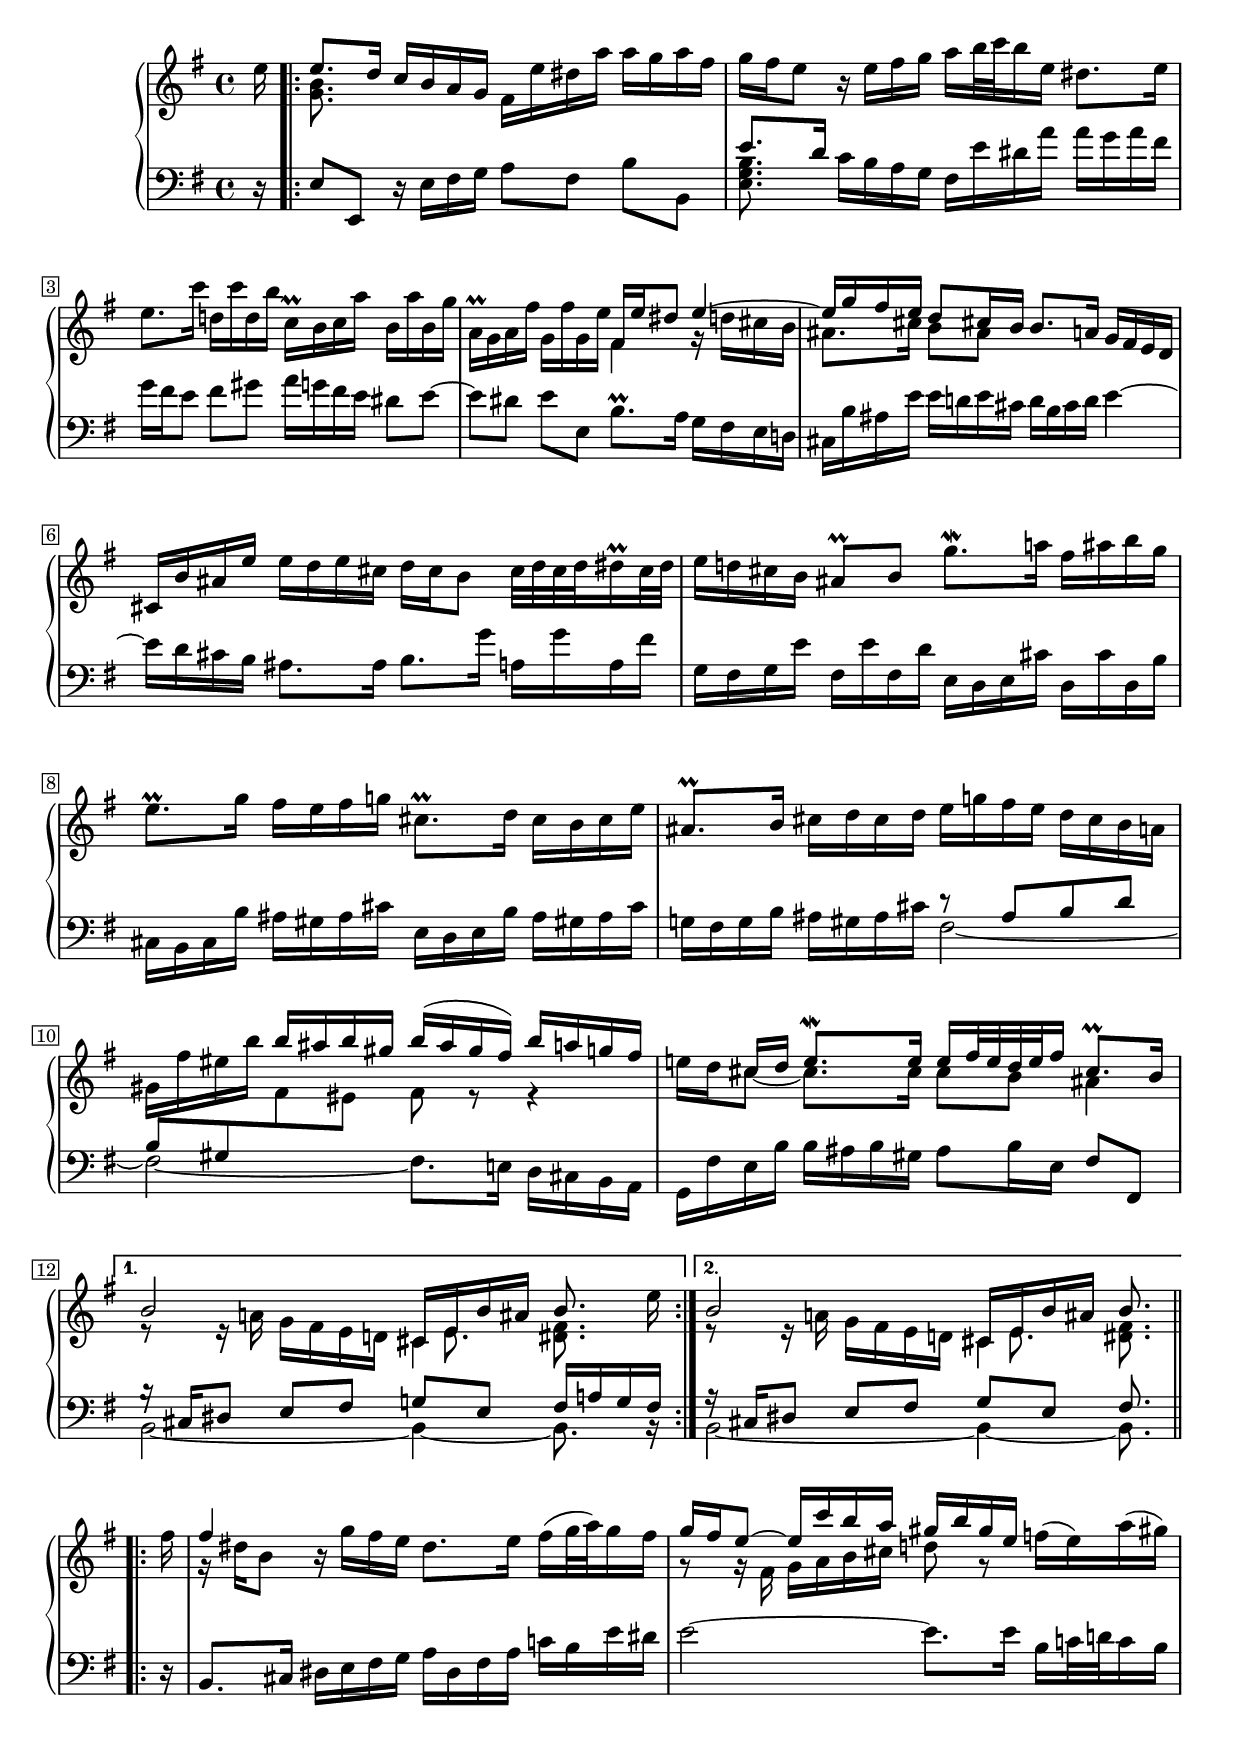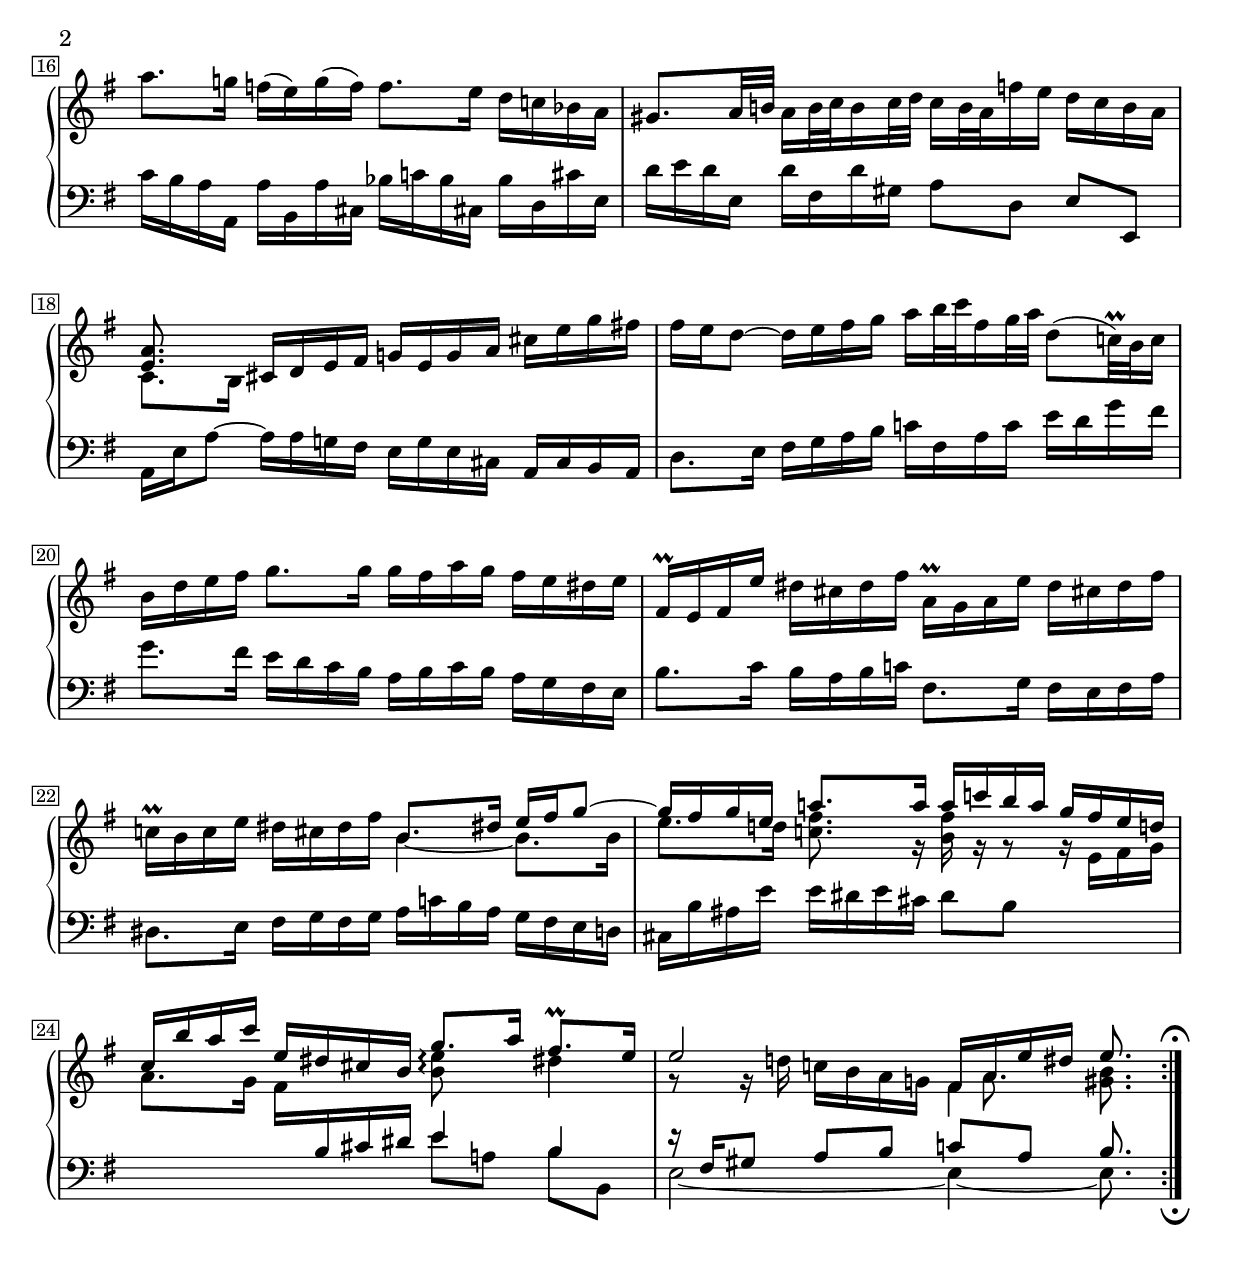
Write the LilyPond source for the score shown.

Global = {
  \key e \minor
  \time 4/4
  \include "../../global.ly"
}

Soprano = \context Voice = "one" \relative c'' {
  \voiceOne
  \stemNeutral\tieNeutral
  \override MultiMeasureRest.staff-position = #0
  \override Rest.staff-position = #0
  \label #'SuiteVAllemande
  \partial 16 e16
  \repeat volta 2 {
  %1
  | \once\stemUp e8. \once\stemUp d16 c b a g fis e' dis a' a g a fis
  | g fis e8 r16 e fis g a b32 c b16 e, dis8. e16
  | e8. c'16 d, c' d, b' c,\prall b c a' b, a' b, g'
  | a,\prall g a fis' g, fis' g, e' \stemUp\tieUp fis, e' dis8 e4~
  %5
  | e16 g fis e d8 cis!16 b \stemNeutral b8. a16 g fis e d
  | cis b' ais e' e d e cis d cis b8 cis32 d cis d dis16\prall cis32 dis
  | e16 d cis b ais8\prall b g'8.\mordent a16 fis ais b g
  | e8.\prall g16 fis e fis g cis,8.\prall d16 cis b cis e
  | ais,8.\prall b16 cis d cis d e g fis e d cis b a
  %10
  | gis fis' eis b' \stemUp b ais b gis b( ais gis fis) b a g fis
  | s8 cis16 d e8.\mordent e16 e fis32 e d e fis16 cis8.\prall b16
  | \alternative {
      { b2 cis,16 e b' ais b8. s16 }
      { b2 cis,16 e b' ais b8. }
    }
  }
  \break
  \repeat volta 2 {
  \partial 16 s16
  | fis'4 r16 \stemNeutral g fis e dis8. e16 fis( g32 a) g16 fis
  %15
  | \stemUp\tieUp g fis e8~ e16 c' b a gis b gis e \stemNeutral f( e) a( gis!)
  | a8. g16 f( e) g( f) f8. e16 d c bes a
  | gis8. a32 b a16 b32 c b16 c32 d c16 b32 a f'16 e d c b a
  | <e a>8. s16 cis d e fis g e g a cis e g fis
  | fis e d8~ d16 e fis g a b32 c fis,16 g32 a d,8( c32)\prall b c16
  %20
  | b d e fis g8. g16 g fis a g fis e dis e
  | fis,\prall e fis e' dis cis dis fis a,\prall g a e' dis cis dis fis
  | c\prall b c e dis cis dis fis \stemUp\tieUp b,8. dis!16 e fis g8~
  | g16 fis g e a8. a16 a c b a g fis e d
  | c b' a c e, dis cis b g'8.\arpeggio a16 fis8.\prall e16
  %25
  | e2 fis,16 a e' dis e8.
    \override Score.TextMark.self-alignment-X = #CENTER
    \textEndMark \markup { \musicglyph "scripts.ufermata" }
  }
}

Alto = \context Voice = "two" \relative c'' {
  \voiceTwo
  \stemDown\tieDown
  \override Rest.staff-position = #0
  \mergeDifferentlyDottedOn
  \partial 16 s16
  %1
  | <g b>8. s16 s2.
  | s1*2
  | s2 fis4 g16\rest d' cis b
  %5
  | ais8. cis16 b8 ais s2
  | s1*5
  %11
  | e'16 d cis8~ cis8. cis16 cis8 b ais4
  | e8\rest e16\rest a g fis e d cis4*1/4 e8. \autoBeamOff <dis fis>8. e'16 \autoBeamOn
  | e,8\rest e16\rest a g fis e d cis4*1/4 e8. <dis fis>8.
  \partial 16 fis'16
  | g,\rest dis' b8 s2.
  %15
  | g8\rest g16\rest fis g a b cis d8 g,\rest s4
  | s1*2
  | c,8. b16 s2.
  | s1*3
  %22
  | s2 b'4~ b8. b16
  | e8. d16 <c fis>8. g16\rest <b fis'>16 g\rest g8\rest s4
  | s2 <b e>8\arpeggio s dis!4
  | g,8\rest g16\rest d' c b a g fis4*1/4 a8. <gis b>8.

}

Tenor = \context Voice = "three" \relative c' {
  \voiceThree
  \stemUp\tieUp
  \override Rest.staff-position = #0
  \partial 16 s16
  %1
  | s1
  | e8. d16 s2.
  | s1*6
  %9
  | s2 d8\rest ais b d
  | b gis \change Staff = "upper" \stemDown fis' eis fis e\rest e4\rest
  | \change Staff = "lower" \stemUp s1
  | b16\rest cis, dis8 e fis g e fis16 a g fis
  | a16\rest cis, dis8 e[ fis] g[ e] fis8.
  \partial 16 s16
  | s1*9
  %23
  | s2. \change Staff = "upper" \stemDown g'16\rest e fis g
  | a8. g16 fis \change Staff = "lower" \stemUp b, cis dis e4 b
  | e16\rest fis, gis8 a[ b] c[ a] b8.
}

Bass = \context Voice = "four" \relative c {
  \voiceFour
  \stemNeutral\tieNeutral
  \override MultiMeasureRest.staff-position = #0
  \override Rest.staff-position = #0
  \override Script.direction = #UP
  \partial 16 r16
  \repeat volta 2 {
  %1
  | e8 e, r16 e' fis g a8 fis b[ b,]
  | <e g b>8. s16 c' b a g fis e' dis a' a g a fis
  | g fis e8 fis gis a16 g fis e dis8 e~
  | e dis e[ e,] b'8.\prall a16 g fis e d
  %5
  | cis b' ais e' e d e cis d b cis d e4~
  | e16 d cis b ais8. ais16 b8. g'16 a, g' a, fis'
  | g, fis g e' fis, e' fis, d' e, d e cis' d, cis' d, b'
  | cis, b cis b' ais gis ais cis e, d e b' ais gis! ais cis
  | g fis g b ais gis ais cis \stemDown\tieDown fis,2~
  %10
  | fis~ fis8. e16 d cis b a
  | \stemNeutral g fis' e b' b ais b gis ais8 b16 e, fis8 fis,
  | \alternative {
      { \stemDown b2~ b4~ b8. b16\rest }
      { b2~ b4~ b8. }
    }
  }
  \repeat volta 2 {
  \partial 16 r16
  | \stemNeutral\tieNeutral b8. cis16 dis e fis g a dis, fis a c b e dis
  %15
  | e2~ e8. e16 b c32 d c16 b
  | c b a a, a' b, a' cis, bes' c bes cis, bes' d, cis' e,
  | d' e d e, d' fis, d' gis, a8[ d,] e e,
  | a16 e' a8~ a16 a g fis e g e cis a cis b a
  | d8. e16 fis g a b c fis, a c e d g fis
  %20
  | g8. fis16 e d c b a b c b a g fis e
  | b'8. c16 b a b c! fis,8. g16 fis e fis a
  | dis,8. e16 fis g fis g a c! b a g fis e d
  | cis b' ais e' e dis e cis dis8 b s4
  | s2 e8[ a,] b b,
  | \stemDown\tieDown e2~ e4~ e8.
    \tweak direction #DOWN
    \textEndMark \markup { \musicglyph "scripts.dfermata" }
  }
}

\score {
  \new PianoStaff
  <<
    \accidentalStyle Score.piano
    \context Staff = "upper" <<
      \set Staff.midiInstrument = #"acoustic grand"
      \Global
      \clef treble
      \Soprano
      \Alto
    >>
    \context Staff = "lower" <<
      \set Staff.midiInstrument = #"acoustic grand"
      \Global
      \clef bass
      \Tenor
      \Bass
    >>
  >>
  \header {
    composer = ##f % "Johann Sebastian Bach"
    opus = ##f % "BWV 810"
    title = \markup { "Allemande" }
    subtitle = ##f
  }
  \layout {
    \context {
      \PianoStaff
      \override Parentheses.font-size = #-2
      \override TextScript.font-shape = #'italic
      \override TextScript.font-size = #-1
    }
  }
  \midi {
    \tempo 4 = 100
  }
}
